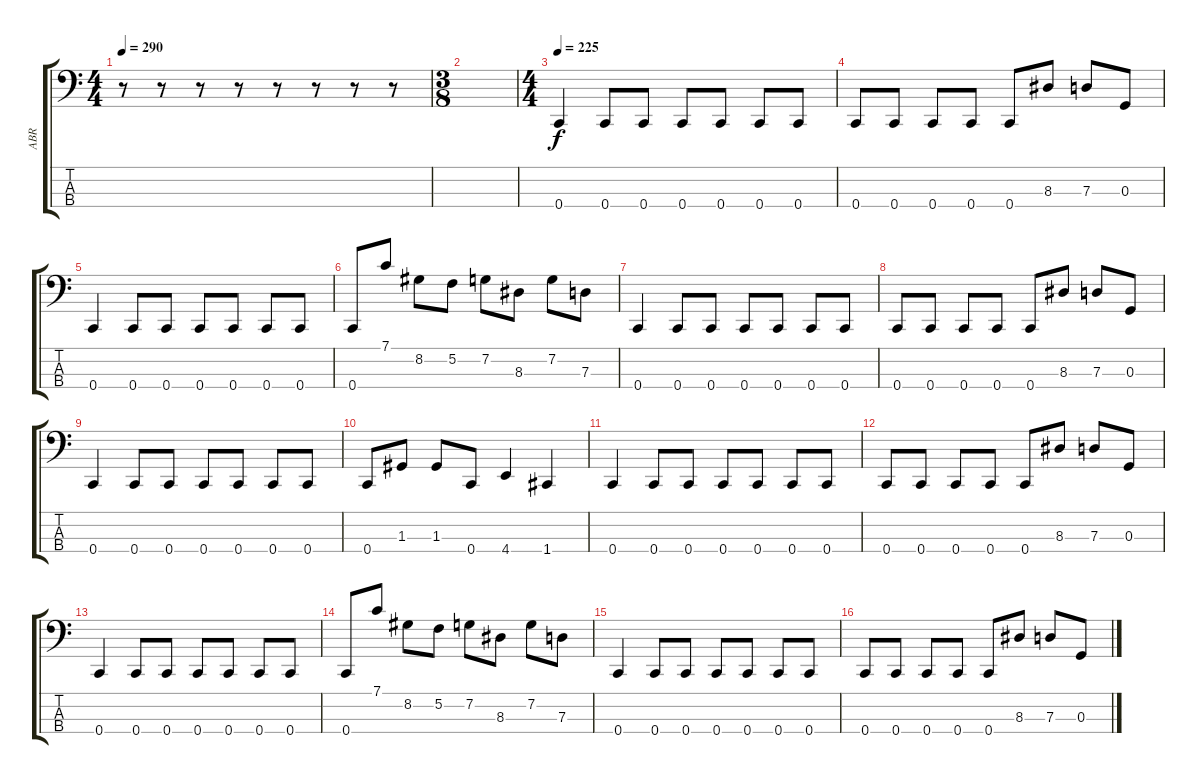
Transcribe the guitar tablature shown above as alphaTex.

\track ("ABR" "ABR") {instrument electricbasspick}
\staff {score tabs}
\tuning (F2 C2 G1 C1) {hide}
\ts (4 4)
\tempo 290
\clef f4
\ks c
r.8{dy f} r.8 r.8 r.8 r.8 r.8 r.8 r.8 |
\ts (3 8)
|
\ts (4 4)
\tempo 225
0.4.4{volume 14} 0.4.8 0.4.8 0.4.8 0.4.8 0.4.8 0.4.8 |
0.4.8 0.4.8 0.4.8 0.4.8 0.4.8 8.3.8 7.3.8 0.3.8 |
0.4.4 0.4.8 0.4.8 0.4.8 0.4.8 0.4.8 0.4.8 |
0.4.8 7.1.8 8.2.8 5.2.8 7.2.8 8.3.8 7.2.8 7.3.8 |
0.4.4 0.4.8 0.4.8 0.4.8 0.4.8 0.4.8 0.4.8 |
0.4.8 0.4.8 0.4.8 0.4.8 0.4.8 8.3.8 7.3.8 0.3.8 |
0.4.4 0.4.8 0.4.8 0.4.8 0.4.8 0.4.8 0.4.8 |
0.4.8 1.3.8 1.3.8 0.4.8 4.4.4 1.4.4 |
0.4.4 0.4.8 0.4.8 0.4.8 0.4.8 0.4.8 0.4.8 |
0.4.8 0.4.8 0.4.8 0.4.8 0.4.8 8.3.8 7.3.8 0.3.8 |
0.4.4 0.4.8 0.4.8 0.4.8 0.4.8 0.4.8 0.4.8 |
0.4.8 7.1.8 8.2.8 5.2.8 7.2.8 8.3.8 7.2.8 7.3.8 |
0.4.4 0.4.8 0.4.8 0.4.8 0.4.8 0.4.8 0.4.8 |
0.4.8 0.4.8 0.4.8 0.4.8 0.4.8 8.3.8 7.3.8 0.3.8
